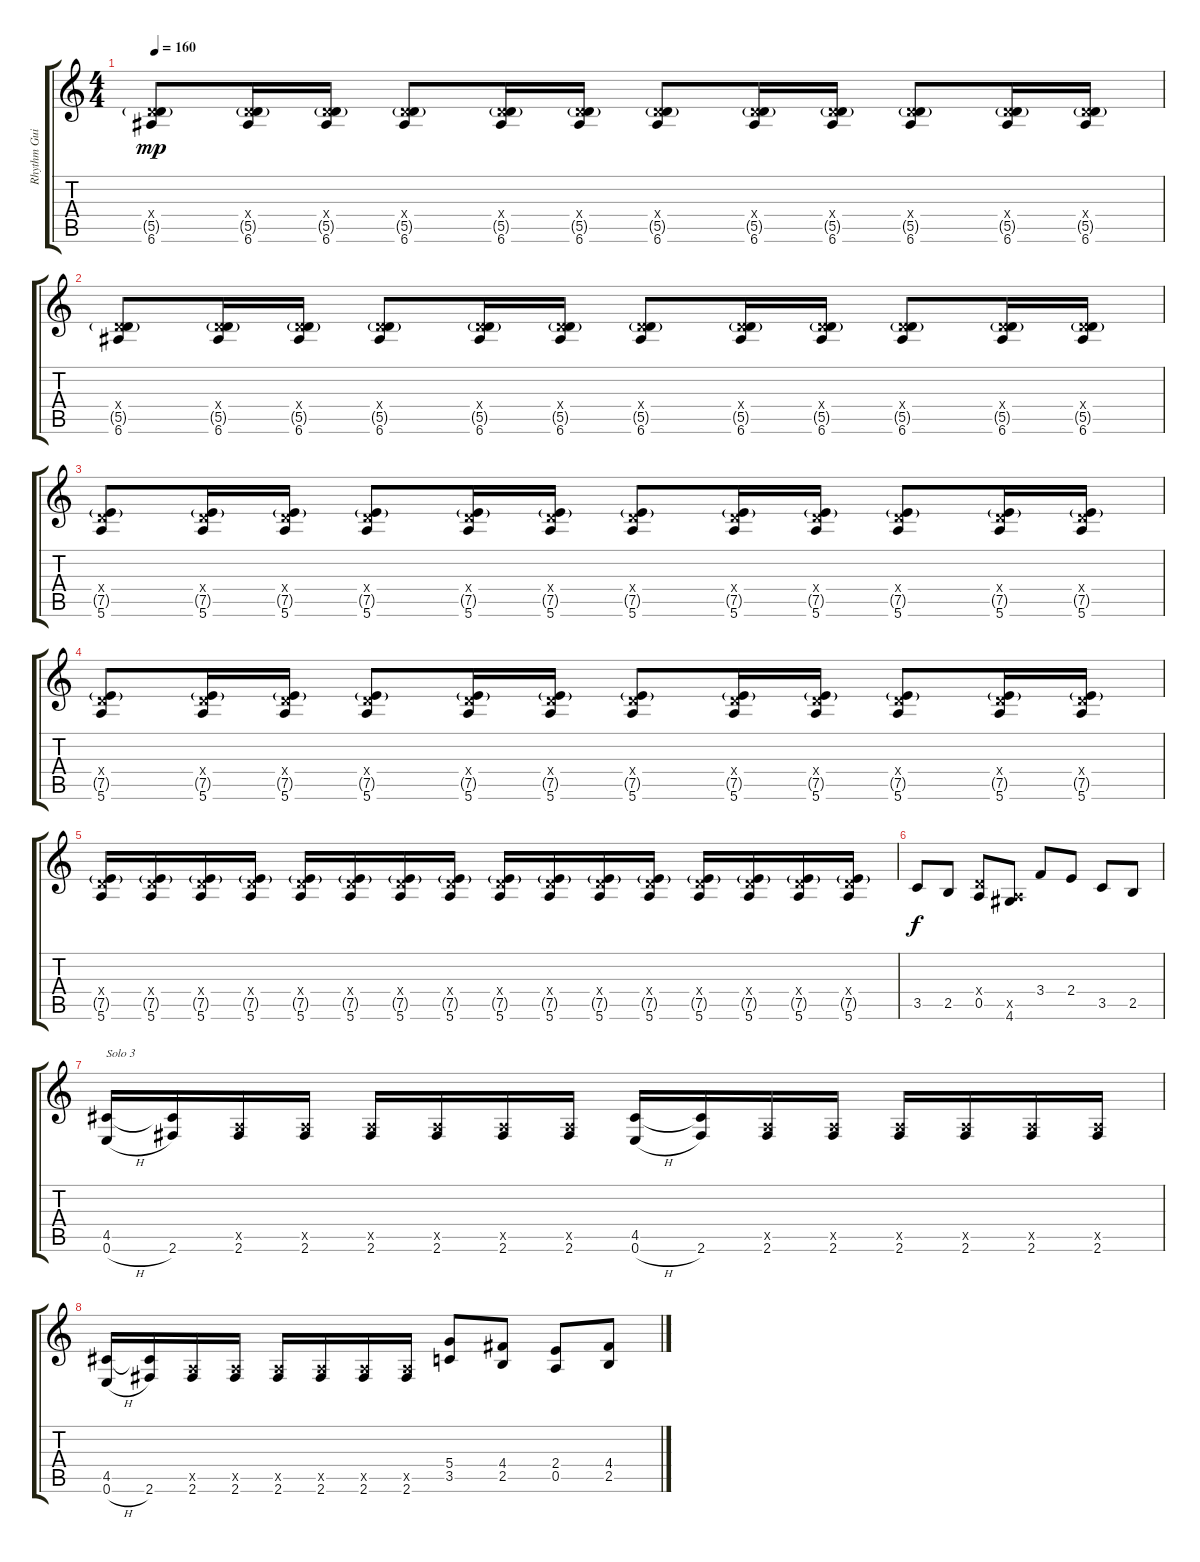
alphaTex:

\track ("Rhythm Guitar 1" "Rhythm Gui") {instrument distortionguitar}
\staff {score tabs}
\tuning (E4 B3 G3 D3 A2 E2) {hide}
\ts (4 4)
\tempo 160
\clef g2
\ks c
(0.4{x} 5.5{g} 6.6).8{dy mp} (0.4{x} 5.5{g} 6.6).16 (0.4{x} 5.5{g} 6.6).16 (0.4{x} 5.5{g} 6.6).8 (0.4{x} 5.5{g} 6.6).16 (0.4{x} 5.5{g} 6.6).16 (0.4{x} 5.5{g} 6.6).8 (0.4{x} 5.5{g} 6.6).16 (0.4{x} 5.5{g} 6.6).16 (0.4{x} 5.5{g} 6.6).8 (0.4{x} 5.5{g} 6.6).16 (0.4{x} 5.5{g} 6.6).16 |
(0.4{x} 5.5{g} 6.6).8 (0.4{x} 5.5{g} 6.6).16 (0.4{x} 5.5{g} 6.6).16 (0.4{x} 5.5{g} 6.6).8 (0.4{x} 5.5{g} 6.6).16 (0.4{x} 5.5{g} 6.6).16 (0.4{x} 5.5{g} 6.6).8 (0.4{x} 5.5{g} 6.6).16 (0.4{x} 5.5{g} 6.6).16 (0.4{x} 5.5{g} 6.6).8 (0.4{x} 5.5{g} 6.6).16 (0.4{x} 5.5{g} 6.6).16 |
(0.4{x} 7.5{g} 5.6).8 (0.4{x} 7.5{g} 5.6).16 (0.4{x} 7.5{g} 5.6).16 (0.4{x} 7.5{g} 5.6).8 (0.4{x} 7.5{g} 5.6).16 (0.4{x} 7.5{g} 5.6).16 (0.4{x} 7.5{g} 5.6).8 (0.4{x} 7.5{g} 5.6).16 (0.4{x} 7.5{g} 5.6).16 (0.4{x} 7.5{g} 5.6).8 (0.4{x} 7.5{g} 5.6).16 (0.4{x} 7.5{g} 5.6).16 |
(0.4{x} 7.5{g} 5.6).8 (0.4{x} 7.5{g} 5.6).16 (0.4{x} 7.5{g} 5.6).16 (0.4{x} 7.5{g} 5.6).8 (0.4{x} 7.5{g} 5.6).16 (0.4{x} 7.5{g} 5.6).16 (0.4{x} 7.5{g} 5.6).8 (0.4{x} 7.5{g} 5.6).16 (0.4{x} 7.5{g} 5.6).16 (0.4{x} 7.5{g} 5.6).8 (0.4{x} 7.5{g} 5.6).16 (0.4{x} 7.5{g} 5.6).16 |
(0.4{x} 7.5{g} 5.6).16 (0.4{x} 7.5{g} 5.6).16 (0.4{x} 7.5{g} 5.6).16 (0.4{x} 7.5{g} 5.6).16 (0.4{x} 7.5{g} 5.6).16 (0.4{x} 7.5{g} 5.6).16 (0.4{x} 7.5{g} 5.6).16 (0.4{x} 7.5{g} 5.6).16 (0.4{x} 7.5{g} 5.6).16 (0.4{x} 7.5{g} 5.6).16 (0.4{x} 7.5{g} 5.6).16 (0.4{x} 7.5{g} 5.6).16 (0.4{x} 7.5{g} 5.6).16 (0.4{x} 7.5{g} 5.6).16 (0.4{x} 7.5{g} 5.6).16 (0.4{x} 7.5{g} 5.6).16 |
3.5.8{dy f} 2.5.8 (0.4{x} 0.5).8 (0.5{x} 4.6).8 3.4.8 2.4.8 3.5.8 2.5.8 |
(4.5 0.6{h}).16{txt "Solo 3"} (4.5{t} 2.6).16 (0.5{x} 2.6).16 (0.5{x} 2.6).16 (0.5{x} 2.6).16 (0.5{x} 2.6).16 (0.5{x} 2.6).16 (0.5{x} 2.6).16 (4.5 0.6{h}).16 (4.5{t} 2.6).16 (0.5{x} 2.6).16 (0.5{x} 2.6).16 (0.5{x} 2.6).16 (0.5{x} 2.6).16 (0.5{x} 2.6).16 (0.5{x} 2.6).16 |
(4.5 0.6{h}).16 (4.5{t} 2.6).16 (0.5{x} 2.6).16 (0.5{x} 2.6).16 (0.5{x} 2.6).16 (0.5{x} 2.6).16 (0.5{x} 2.6).16 (0.5{x} 2.6).16 (5.4 3.5).8 (4.4 2.5).8 (2.4 0.5).8 (4.4 2.5).8
